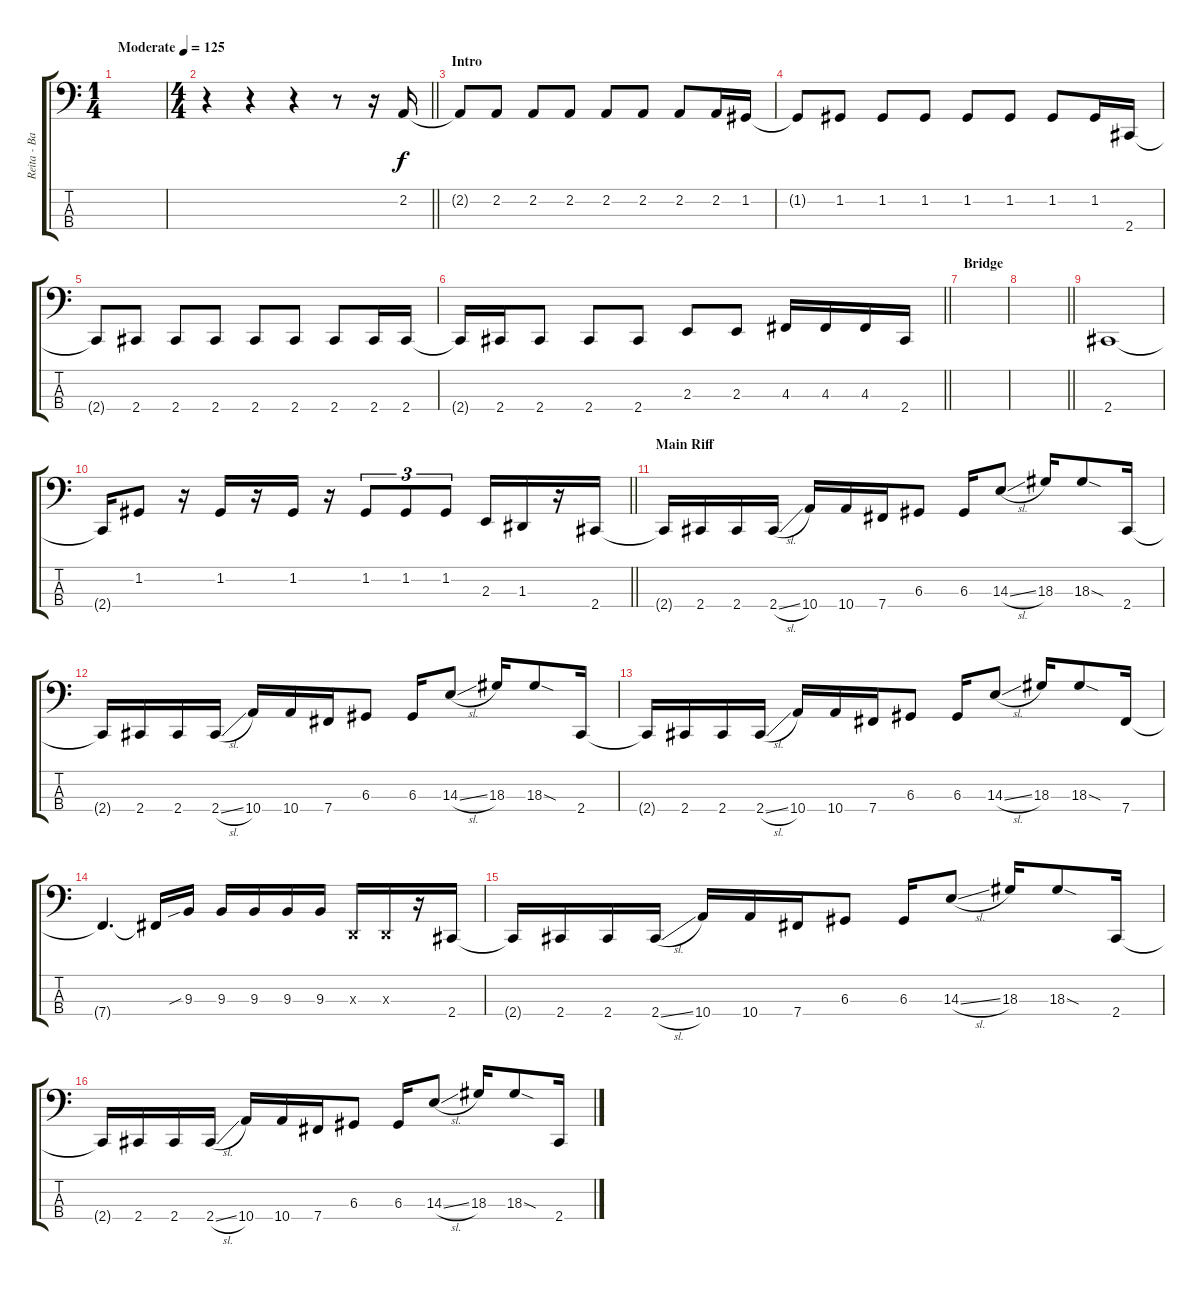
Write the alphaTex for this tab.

\track ("Reita - Bass" "Reita - Ba") {instrument electricbasspick}
\staff {score tabs}
\tuning (C2 G1 D1 B0) {hide}
\ts (1 4)
\tempo (125 "Moderate")
\clef f4
\ks c
|
\ts (4 4)
\barLineRight lightlight
r.4 r.4 r.4 r.8 r.16 2.2.16 |
\section ("" "Intro")
2.2{t}.8 2.2.8 2.2.8 2.2.8 2.2.8 2.2.8 2.2.8 2.2.16 1.2.16 |
1.2{t}.8 1.2.8 1.2.8 1.2.8 1.2.8 1.2.8 1.2.8 1.2.16 2.4.16 |
2.4{t}.8 2.4.8 2.4.8 2.4.8 2.4.8 2.4.8 2.4.8 2.4.16 2.4.16 |
\barLineRight lightlight
2.4{t}.16 2.4.16 2.4.8 2.4.8 2.4.8 2.3.8 2.3.8 4.3.16 4.3.16 4.3.16 2.4.16 |
\section ("" "Bridge")
|
\barLineRight lightlight
|
2.4.1 |
\barLineRight lightlight
2.4{t}.16 1.2.8 r.16 1.2.16 r.16 1.2.16 r.16 1.2.8{tu (3 2)} 1.2.8{tu (3 2)} 1.2.8{tu (3 2)} 2.3.16 1.3.16 r.16 2.4.16 |
\section ("" "Main Riff")
2.4{t}.16 2.4.16 2.4.16 2.4{sl}.16 10.4.16 10.4.16 7.4.16 6.3.8 6.3.16 14.3{sl}.8 18.3.16 18.3{sod}.8 2.4.16 |
2.4{t}.16 2.4.16 2.4.16 2.4{sl}.16 10.4.16 10.4.16 7.4.16 6.3.8 6.3.16 14.3{sl}.8 18.3.16 18.3{sod}.8 2.4.16 |
2.4{t}.16 2.4.16 2.4.16 2.4{sl}.16 10.4.16 10.4.16 7.4.16 6.3.8 6.3.16 14.3{sl}.8 18.3.16 18.3{sod}.8 7.4.16 |
7.4{t}.4{d} 7.4{t}.16 9.3{sib}.16 9.3.16 9.3.16 9.3.16 9.3.16 0.3{x}.16 0.3{x}.16 r.16 2.4.16 |
2.4{t}.16 2.4.16 2.4.16 2.4{sl}.16 10.4.16 10.4.16 7.4.16 6.3.8 6.3.16 14.3{sl}.8 18.3.16 18.3{sod}.8 2.4.16 |
2.4{t}.16 2.4.16 2.4.16 2.4{sl}.16 10.4.16 10.4.16 7.4.16 6.3.8 6.3.16 14.3{sl}.8 18.3.16 18.3{sod}.8 2.4.16
